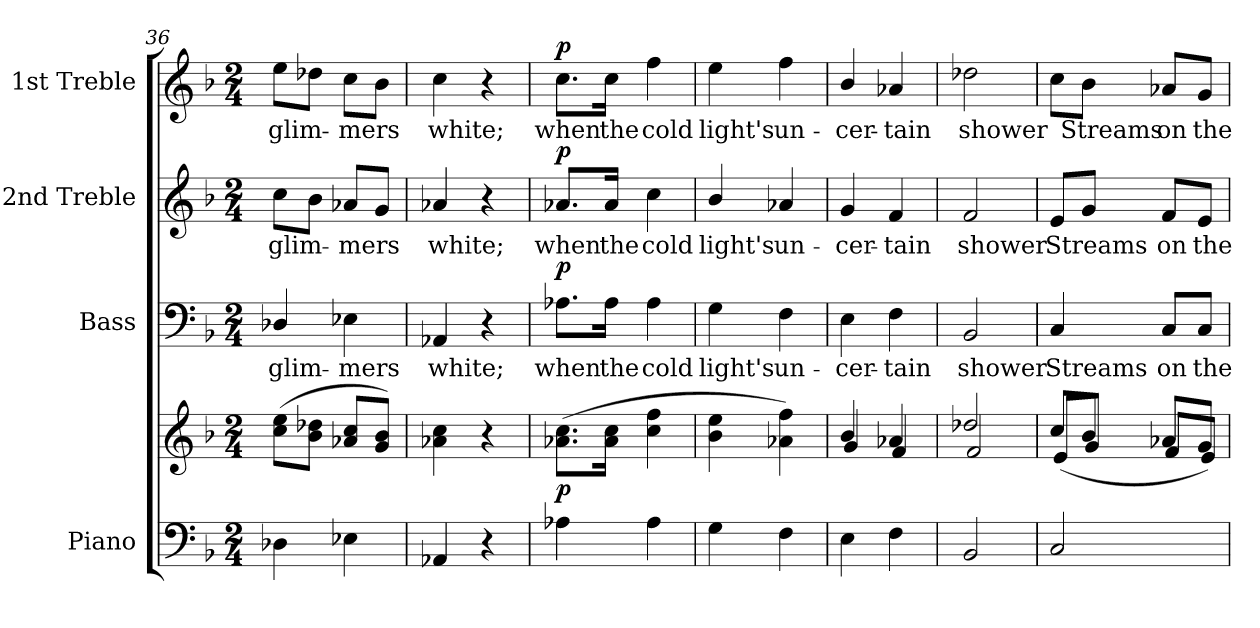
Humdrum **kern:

**kern	**kern	**dynam	**kern	**text	**dynam	**kern	**text	**dynam	**kern	**text	**dynam
*part4	*part4	*part4	*part3	*part3	*part3	*part2	*part2	*part2	*part1	*part1	*part1
*staff5	*staff4	*staff4/5	*staff3	*staff3	*staff3	*staff2	*staff2	*staff2	*staff1	*staff1	*staff1
*I"Piano	*	*	*I"Bass	*	*	*I"2nd Treble	*	*	*I"1st Treble	*	*
!!LO:LB:g=z
*clefF4	*clefG2	*	*clefF4	*	*	*clefG2	*	*	*clefG2	*	*
*k[b-]	*k[b-]	*	*k[b-]	*	*	*k[b-]	*	*	*k[b-]	*	*
*F:	*F:	*	*F:	*	*	*F:	*	*	*F:	*	*
*M2/4	*M2/4	*	*M2/4	*	*	*M2/4	*	*	*M2/4	*	*
=36	=36	=36	=36	=36	=36	=36	=36	=36	=36	=36	=36
!	!	!	!	!LO:LY:b:color=#000000	!	!	!	!	!	!	!
!	!	!	!	!	!	!	!LO:LY:b:color=#000000	!	!	!	!
!	!	!	!	!	!	!	!	!	!	!LO:LY:b:color=#000000	!
4D-Xi\	(8cci\ 8eei\L	.	4D-Xi/	glim-	.	8cci\L	glim-	.	8eei\L	glim-	.
.	8b-i\ 8dd-Xi\J	.	.	.	.	8b-i\J	.	.	8dd-Xi\J	.	.
!	!	!	!	!LO:LY:b:color=#000000	!	!	!	!	!	!	!
!	!	!	!	!	!	!	!LO:LY:b:color=#000000	!	!	!	!
!	!	!	!	!	!	!	!	!	!	!LO:LY:b:color=#000000	!
4E-Xi\	8a-Xi/ 8cci/L	.	4E-Xi\	-mers	.	8a-Xi/L	-mers	.	8cci\L	-mers	.
.	8gi/ 8b-i/J)	.	.	.	.	8gi/J	.	.	8b-i\J	.	.
=37	=37	=37	=37	=37	=37	=37	=37	=37	=37	=37	=37
!	!	!	!	!LO:LY:b:color=#000000	!	!	!	!	!	!	!
!	!	!	!	!	!	!	!LO:LY:b:color=#000000	!	!	!	!
!	!	!	!	!	!	!	!	!	!	!LO:LY:b:color=#000000	!
4AA-Xi/	4a-Xi\ 4cci	.	4AA-Xi/	white;	.	4a-Xi/	white;	.	4cci\	white;	.
4r	4r	.	4r	.	.	4r	.	.	4r	.	.
=38	=38	=38	=38	=38	=38	=38	=38	=38	=38	=38	=38
!	!	!	!	!LO:LY:b:color=#000000	!	!	!	!	!	!	!
!	!	!	!	!	!	!	!LO:LY:b:color=#000000	!	!	!	!
!	!	!	!	!	!	!	!	!	!	!LO:LY:b:color=#000000	!
4A-Xi\	(8.a-Xi\ 8.cci\L	p	8.A-Xi\L	when	p	8.a-Xi/L	when	p	8.cci\L	when	p
!	!	!	!	!LO:LY:b:color=#000000	!	!	!	!	!	!	!
!	!	!	!	!	!	!	!LO:LY:b:color=#000000	!	!	!	!
!	!	!	!	!	!	!	!	!	!	!LO:LY:b:color=#000000	!
.	16a-i\ 16cci\Jk	.	16A-i\Jk	the	.	16a-i/Jk	the	.	16cci\Jk	the	.
!	!	!	!	!LO:LY:b:color=#000000	!	!	!	!	!	!	!
!	!	!	!	!	!	!	!LO:LY:b:color=#000000	!	!	!	!
!	!	!	!	!	!	!	!	!	!	!LO:LY:b:color=#000000	!
4A-i\	4cci\ 4ffi	.	4A-i\	cold	.	4cci\	cold	.	4ffi\	cold	.
=39	=39	=39	=39	=39	=39	=39	=39	=39	=39	=39	=39
!	!	!	!	!LO:LY:b:color=#000000	!	!	!	!	!	!	!
!	!	!	!	!	!	!	!LO:LY:b:color=#000000	!	!	!	!
!	!	!	!	!	!	!	!	!	!	!LO:LY:b:color=#000000	!
4Gi\	4b-i\ 4eei	.	4Gi\	light's	.	4b-i/	light's	.	4eei\	light's	.
!	!	!	!	!LO:LY:b:color=#000000	!	!	!	!	!	!	!
!	!	!	!	!	!	!	!LO:LY:b:color=#000000	!	!	!	!
!	!	!	!	!	!	!	!	!	!	!LO:LY:b:color=#000000	!
4Fi\	4a-Xi\ 4ffi)	.	4Fi\	un-	.	4a-Xi/	un-	.	4ffi\	un-	.
=40	=40	=40	=40	=40	=40	=40	=40	=40	=40	=40	=40
*	*^	*	*	*	*	*	*	*	*	*	*
!	!	!	!	!	!LO:LY:b:color=#000000	!	!	!	!	!	!	!
!	!	!	!	!	!	!	!	!LO:LY:b:color=#000000	!	!	!	!
!	!	!	!	!	!	!	!	!	!	!	!LO:LY:b:color=#000000	!
4Ei\	4b-i/	4gi/	.	4Ei\	-cer-	.	4gi/	-cer-	.	4b-i/	-cer-	.
!	!	!	!	!	!LO:LY:b:color=#000000	!	!	!	!	!	!	!
!	!	!	!	!	!	!	!	!LO:LY:b:color=#000000	!	!	!	!
!	!	!	!	!	!	!	!	!	!	!	!LO:LY:b:color=#000000	!
4Fi\	4a-Xi/	4fi/	.	4Fi\	-tain	.	4fi/	-tain	.	4a-Xi/	-tain	.
=41	=41	=41	=41	=41	=41	=41	=41	=41	=41	=41	=41	=41
!	!	!	!	!	!LO:LY:b:color=#000000	!	!	!	!	!	!	!
!	!	!	!	!	!	!	!	!LO:LY:b:color=#000000	!	!	!	!
!	!	!	!	!	!	!	!	!	!	!	!LO:LY:b:color=#000000	!
2BB-i/	2dd-Xi/	2fi/	.	2BB-i/	shower	.	2fi/	shower	.	2dd-Xi\	shower	.
=42	=42	=42	=42	=42	=42	=42	=42	=42	=42	=42	=42	=42
!	!	!	!	!	!LO:LY:b:color=#000000	!	!	!	!	!	!	!
!	!	!	!	!	!	!	!	!LO:LY:b:color=#000000	!	!	!	!
2Ci/	8cci/L	(8ei/L	.	4Ci/	Streams	.	8ei/L	Streams	.	8cci\L	.	.
!	!	!	!	!	!	!	!	!	!	!	!LO:LY:b:color=#000000	!
.	8b-i/J	8gi/J	.	.	.	.	8gi/J	.	.	8b-i\J	Streams	.
!	!	!	!	!	!LO:LY:b:color=#000000	!	!	!	!	!	!	!
!	!	!	!	!	!	!	!	!LO:LY:b:color=#000000	!	!	!	!
!	!	!	!	!	!	!	!	!	!	!	!LO:LY:b:color=#000000	!
.	8a-Xi/L	8fi/L	.	8Ci/L	on	.	8fi/L	on	.	8a-Xi/L	on	.
!	!	!	!	!	!LO:LY:b:color=#000000	!	!	!	!	!	!	!
!	!	!	!	!	!	!	!	!LO:LY:b:color=#000000	!	!	!	!
!	!	!	!	!	!	!	!	!	!	!	!LO:LY:b:color=#000000	!
.	8gi/J	8ei/J)	.	8Ci/J	the	.	8ei/J	the	.	8gi/J	the	.
*	*v	*v	*	*	*	*	*	*	*	*	*	*
=	=	=	=	=	=	=	=	=	=	=	=
*-	*-	*-	*-	*-	*-	*-	*-	*-	*-	*-	*-
